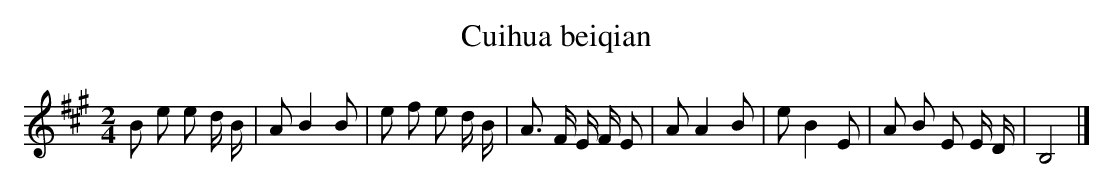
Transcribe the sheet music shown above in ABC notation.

X:1
T: Cuihua beiqian
L: 1/8
M: 2/4
K: A
B e e d/ B/ [I:setbarnb 1]|
AB2B |
e f e d/ B/ |
A> F E/ F/ E |
AA2B |
eB2E |
A B E E/ D/ |
B,4 |]
